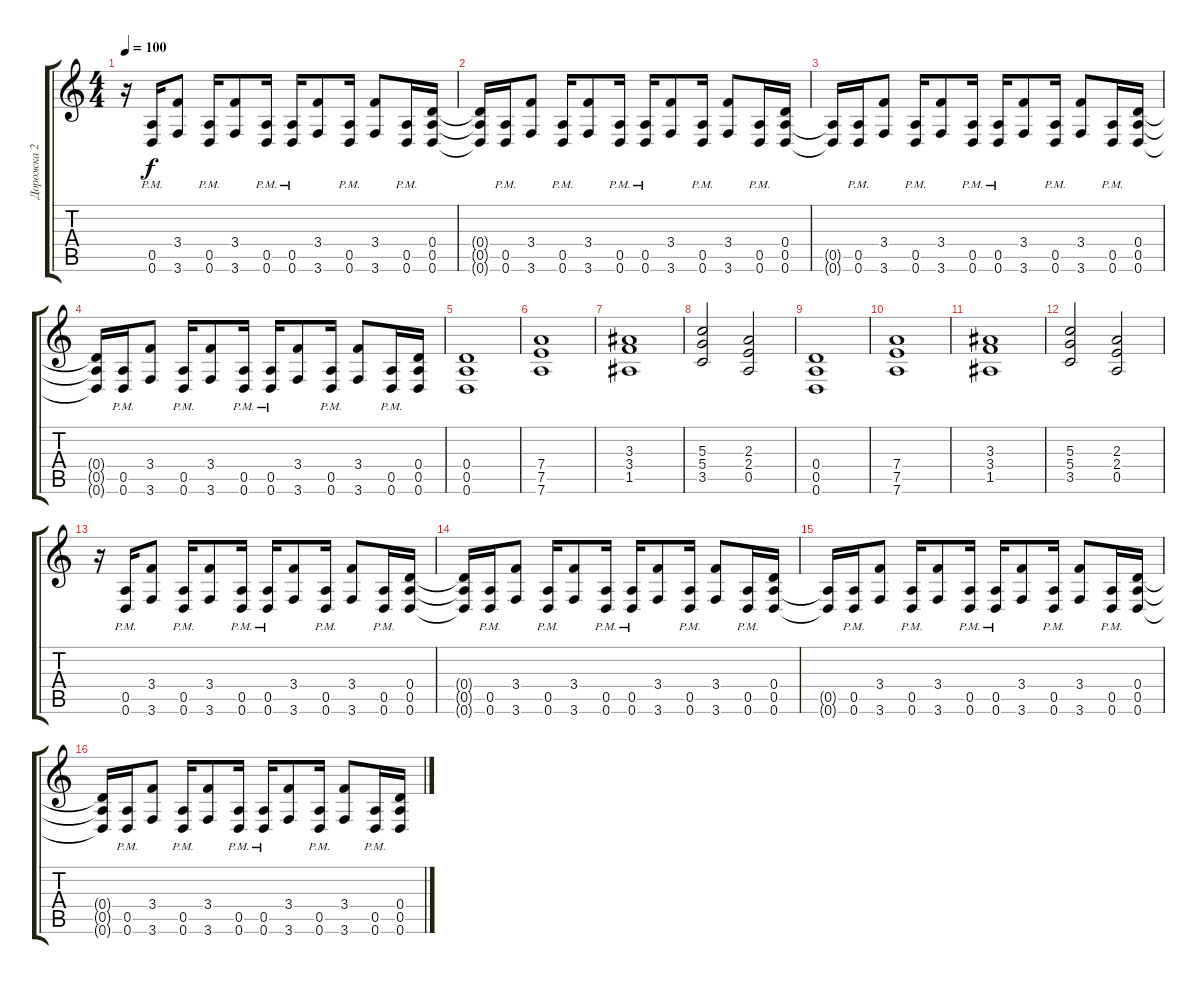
\track ("Дорожка 2" "Дорожка 2") {instrument distortionguitar}
\staff {score tabs}
\tuning (E4 B3 G3 D3 A2 D2) {hide}
\ts (4 4)
\tempo 100
\clef g2
\ks c
r.16{dy f instrument distortionguitar} (0.5 0.6{pm}).16 (3.4 3.6).8 (0.5 0.6{pm}).16 (3.4 3.6).8 (0.5{pm} 0.6{pm}).16 (0.5{pm} 0.6{pm}).16 (3.4 3.6).8 (0.5 0.6{pm}).16 (3.4 3.6).8 (0.5{pm} 0.6).16 (0.4 0.5 0.6).16 |
(0.4{t} 0.5{t} 0.6{t}).16 (0.5{pm} 0.6).16 (3.4 3.6).8 (0.5 0.6{pm}).16 (3.4 3.6).8 (0.5{pm} 0.6{pm}).16 (0.5{pm} 0.6{pm}).16 (3.4 3.6).8 (0.5 0.6{pm}).16 (3.4 3.6).8 (0.5 0.6{pm}).16 (0.4 0.5 0.6).16 |
(0.5{t} 0.6{t}).16 (0.5 0.6{pm}).16 (3.4 3.6).8 (0.5 0.6{pm}).16 (3.4 3.6).8 (0.5{pm} 0.6{pm}).16 (0.5{pm} 0.6{pm}).16 (3.4 3.6).8 (0.5 0.6{pm}).16 (3.4 3.6).8 (0.5{pm} 0.6).16 (0.4 0.5 0.6).16 |
(0.4{t} 0.5{t} 0.6{t}).16 (0.5{pm} 0.6).16 (3.4 3.6).8 (0.5 0.6{pm}).16 (3.4 3.6).8 (0.5{pm} 0.6{pm}).16 (0.5{pm} 0.6{pm}).16 (3.4 3.6).8 (0.5 0.6{pm}).16 (3.4 3.6).8 (0.5 0.6{pm}).16 (0.4 0.5 0.6).16 |
(0.4 0.5 0.6).1{instrument distortionguitar} |
(7.4 7.5 7.6).1 |
(3.3 3.4 1.5).1 |
(5.3 5.4 3.5).2 (2.3 2.4 0.5).2 |
(0.4 0.5 0.6).1 |
(7.4 7.5 7.6).1 |
(3.3 3.4 1.5).1 |
(5.3 5.4 3.5).2 (2.3 2.4 0.5).2 |
r.16 (0.5 0.6{pm}).16 (3.4 3.6).8 (0.5 0.6{pm}).16 (3.4 3.6).8 (0.5{pm} 0.6{pm}).16 (0.5{pm} 0.6{pm}).16 (3.4 3.6).8 (0.5 0.6{pm}).16 (3.4 3.6).8 (0.5{pm} 0.6).16 (0.4 0.5 0.6).16 |
(0.4{t} 0.5{t} 0.6{t}).16 (0.5{pm} 0.6).16 (3.4 3.6).8 (0.5 0.6{pm}).16 (3.4 3.6).8 (0.5{pm} 0.6{pm}).16 (0.5{pm} 0.6{pm}).16 (3.4 3.6).8 (0.5 0.6{pm}).16 (3.4 3.6).8 (0.5 0.6{pm}).16 (0.4 0.5 0.6).16 |
(0.5{t} 0.6{t}).16 (0.5 0.6{pm}).16 (3.4 3.6).8 (0.5 0.6{pm}).16 (3.4 3.6).8 (0.5{pm} 0.6{pm}).16 (0.5{pm} 0.6{pm}).16 (3.4 3.6).8 (0.5 0.6{pm}).16 (3.4 3.6).8 (0.5{pm} 0.6).16 (0.4 0.5 0.6).16 |
(0.4{t} 0.5{t} 0.6{t}).16 (0.5{pm} 0.6).16 (3.4 3.6).8 (0.5 0.6{pm}).16 (3.4 3.6).8 (0.5{pm} 0.6{pm}).16 (0.5{pm} 0.6{pm}).16 (3.4 3.6).8 (0.5 0.6{pm}).16 (3.4 3.6).8 (0.5 0.6{pm}).16 (0.4 0.5 0.6).16
